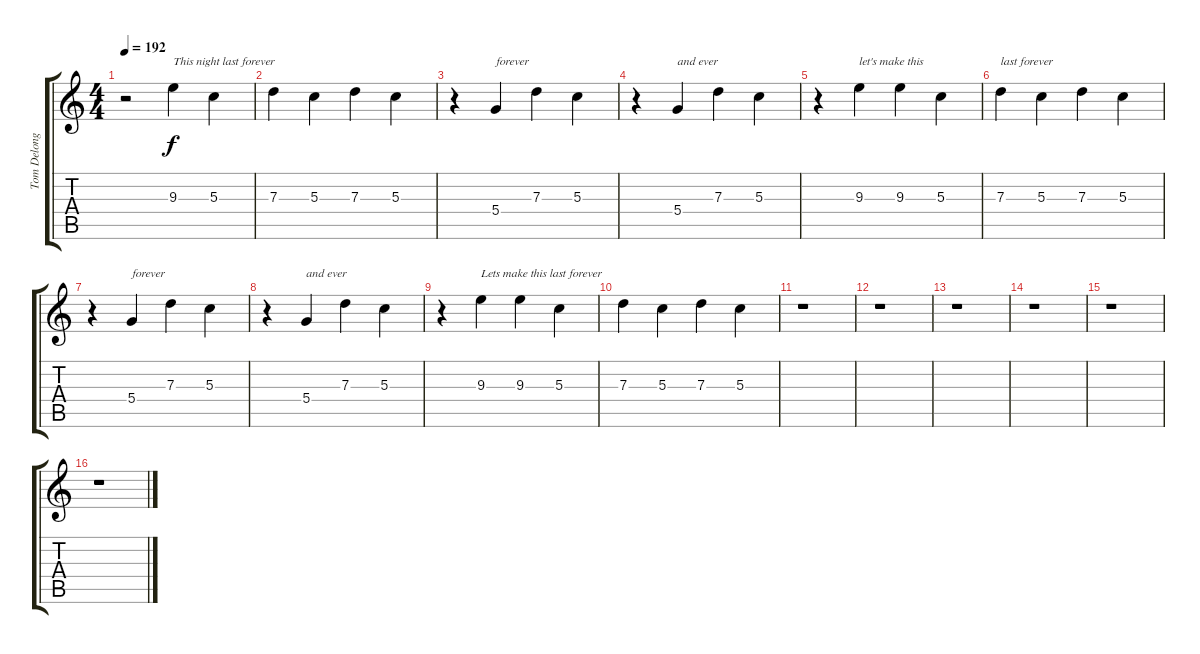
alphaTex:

\track ("Tom Delonge (Vocals)" "Tom Delong") {instrument overdrivenguitar}
\staff {score tabs}
\tuning (E4 B3 G3 D3 A2 E2) {hide}
\ts (4 4)
\tempo 192
\clef g2
\ks c
r.2{dy f} 9.3.4{txt "This night last forever"} 5.3.4 |
7.3.4 5.3.4 7.3.4 5.3.4 |
r.4 5.4.4{txt "forever"} 7.3.4 5.3.4 |
r.4 5.4.4{txt "and ever"} 7.3.4 5.3.4 |
r.4 9.3.4{txt "let's make this "} 9.3.4 5.3.4 |
7.3.4{txt "last forever"} 5.3.4 7.3.4 5.3.4 |
r.4 5.4.4{txt "forever"} 7.3.4 5.3.4 |
r.4 5.4.4{txt "and ever"} 7.3.4 5.3.4 |
r.4 9.3.4{txt "Lets make this last forever"} 9.3.4 5.3.4 |
7.3.4 5.3.4 7.3.4 5.3.4 |
r.1 |
r.1 |
r.1 |
r.1 |
r.1 |
r.1
